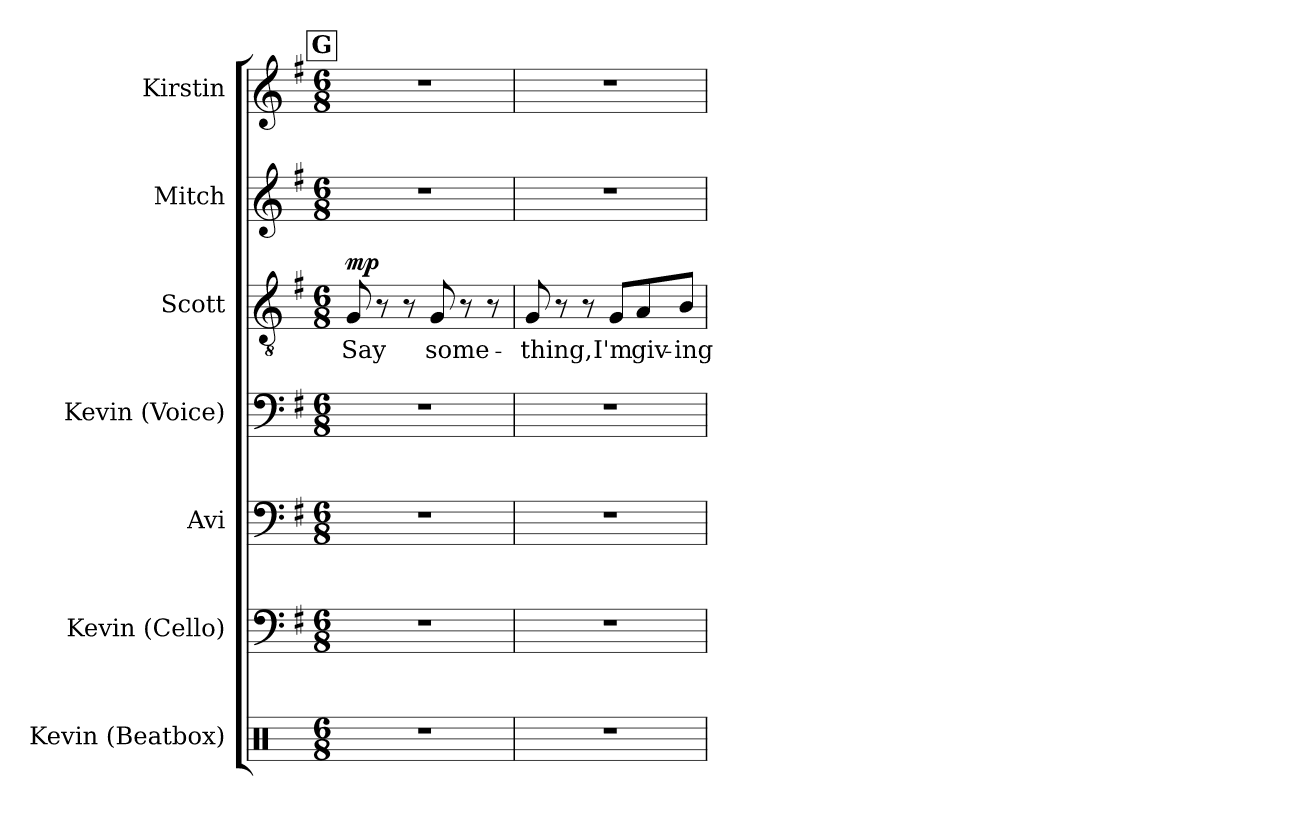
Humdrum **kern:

**kern	**kern	**kern	**kern	**kern	**text	**dynam	**kern	**kern
*part7	*part6	*part5	*part4	*part3	*part3	*part3	*part2	*part1
*staff7	*staff6	*staff5	*staff4	*staff3	*staff3	*staff3	*staff2	*staff1
*I"Kevin (Beatbox)	*I"Kevin (Cello)	*I"Avi	*I"Kevin (Voice)	*I"Scott	*	*	*I"Mitch	*I"Kirstin
*I'Ke. (B)	*I'Ke. (C)	*I'A.	*I'Ke. (V)	*I'S.	*	*	*I'M.	*I'Kr.
*clefX	*clefF4	*clefF4	*clefF4	*clefGv2	*	*	*clefG2	*clefG2
*k[]	*k[f#]	*k[f#]	*k[f#]	*k[f#]	*	*	*k[f#]	*k[f#]
*M6/8	*M6/8	*M6/8	*M6/8	*M6/8	*	*	*M6/8	*M6/8
!!LO:REH:place=s1:a:B:fs=14:t=G
=67	=67	=67	=67	=67	=67	=67	=67	=67
!	!	!	!	!	!	!LO:DY:a	!	!
2.r	2.r	2.r	2.r	8G/	Say	mp	2.r	2.r
.	.	.	.	8r	.	.	.	.
.	.	.	.	8r	.	.	.	.
.	.	.	.	8G/	some-	.	.	.
.	.	.	.	8r	.	.	.	.
.	.	.	.	8r	.	.	.	.
=68	=68	=68	=68	=68	=68	=68	=68	=68
2.r	2.r	2.r	2.r	8G/	-thing,	.	2.r	2.r
.	.	.	.	8r	.	.	.	.
.	.	.	.	8r	.	.	.	.
.	.	.	.	8G/L	I'm	.	.	.
.	.	.	.	8A/	giv-	.	.	.
.	.	.	.	8B/J	-ing	.	.	.
=	=	=	=	=	=	=	=	=
*-	*-	*-	*-	*-	*-	*-	*-	*-
